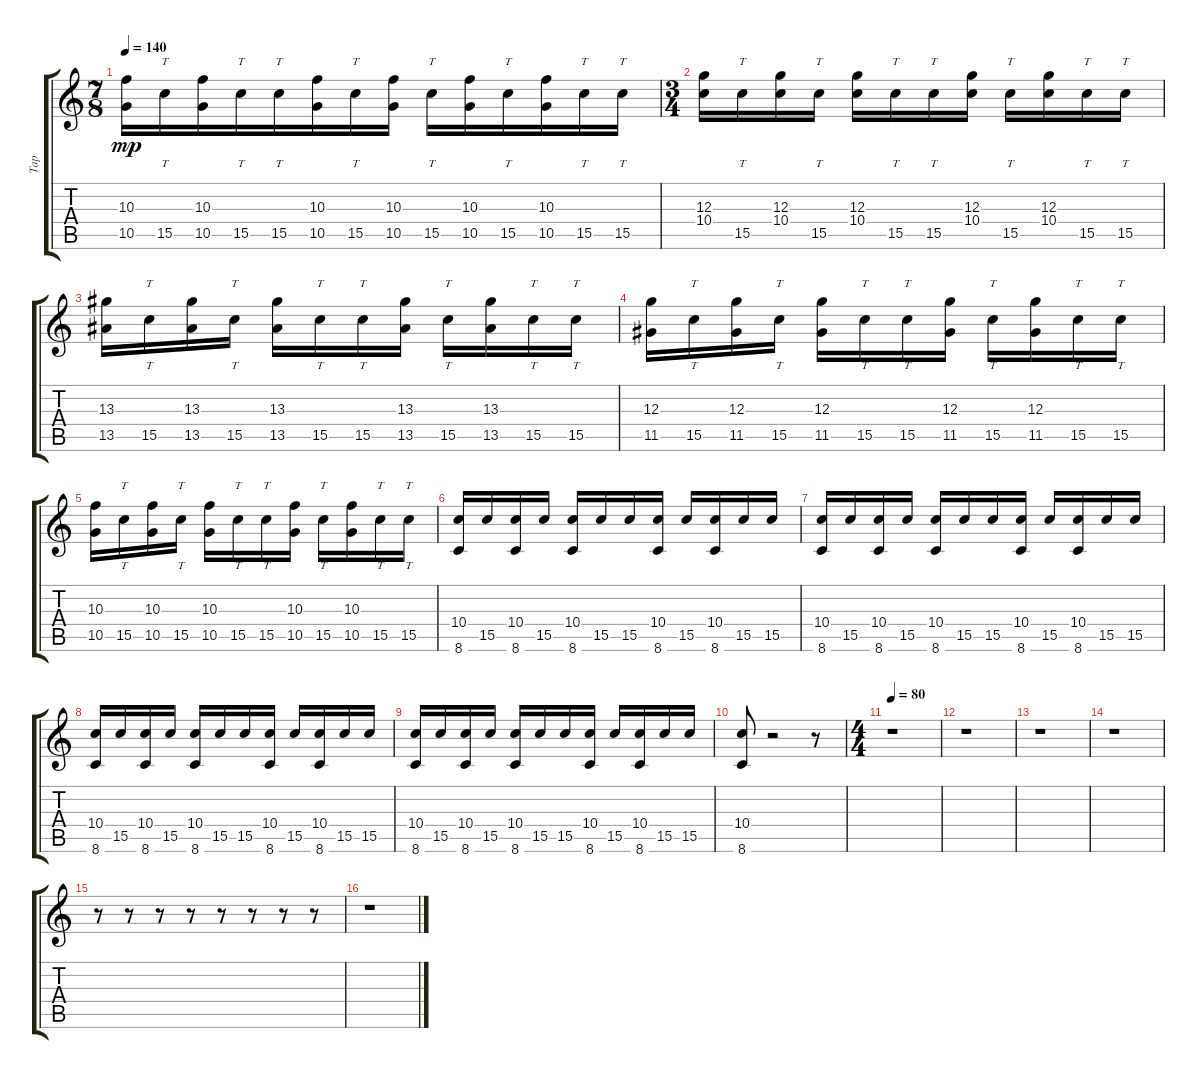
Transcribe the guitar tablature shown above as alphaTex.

\track ("Tap " "Tap ") {instrument acousticguitarnylon}
\staff {score tabs}
\tuning (E4 B3 G3 D3 A2 E2) {hide}
\ts (7 8)
\tempo 140
\clef g2
\ks c
(10.3 10.5).16{dy mp} 15.5.16{tt} (10.3 10.5).16 15.5.16{tt} 15.5.16{tt} (10.3 10.5).16 15.5.16{tt} (10.3 10.5).16 15.5.16{tt} (10.3 10.5).16 15.5.16{tt} (10.3 10.5).16 15.5.16{tt} 15.5.16{tt} |
\ts (3 4)
(12.3 10.4).16 15.5.16{tt} (12.3 10.4).16 15.5.16{tt} (12.3 10.4).16 15.5.16{tt} 15.5.16{tt} (12.3 10.4).16 15.5.16{tt} (12.3 10.4).16 15.5.16{tt} 15.5.16{tt} |
(13.3 13.5).16 15.5.16{tt} (13.3 13.5).16 15.5.16{tt} (13.3 13.5).16 15.5.16{tt} 15.5.16{tt} (13.3 13.5).16 15.5.16{tt} (13.3 13.5).16 15.5.16{tt} 15.5.16{tt} |
(12.3 11.5).16 15.5.16{tt} (12.3 11.5).16 15.5.16{tt} (12.3 11.5).16 15.5.16{tt} 15.5.16{tt} (12.3 11.5).16 15.5.16{tt} (12.3 11.5).16 15.5.16{tt} 15.5.16{tt} |
(10.3 10.5).16 15.5.16{tt} (10.3 10.5).16 15.5.16{tt} (10.3 10.5).16 15.5.16{tt} 15.5.16{tt} (10.3 10.5).16 15.5.16{tt} (10.3 10.5).16 15.5.16{tt} 15.5.16{tt} |
(10.4 8.6).16 15.5.16 (10.4 8.6).16 15.5.16 (10.4 8.6).16 15.5.16 15.5.16 (10.4 8.6).16 15.5.16 (10.4 8.6).16 15.5.16 15.5.16 |
(10.4 8.6).16 15.5.16 (10.4 8.6).16 15.5.16 (10.4 8.6).16 15.5.16 15.5.16 (10.4 8.6).16 15.5.16 (10.4 8.6).16 15.5.16 15.5.16 |
(10.4 8.6).16 15.5.16 (10.4 8.6).16 15.5.16 (10.4 8.6).16 15.5.16 15.5.16 (10.4 8.6).16 15.5.16 (10.4 8.6).16 15.5.16 15.5.16 |
(10.4 8.6).16 15.5.16 (10.4 8.6).16 15.5.16 (10.4 8.6).16 15.5.16 15.5.16 (10.4 8.6).16 15.5.16 (10.4 8.6).16 15.5.16 15.5.16 |
(10.4 8.6).8 r.2 r.8 |
\ts (4 4)
\tempo 80
r.1 |
r.1 |
r.1 |
r.1 |
r.8 r.8 r.8 r.8 r.8 r.8 r.8 r.8 |
r.1
